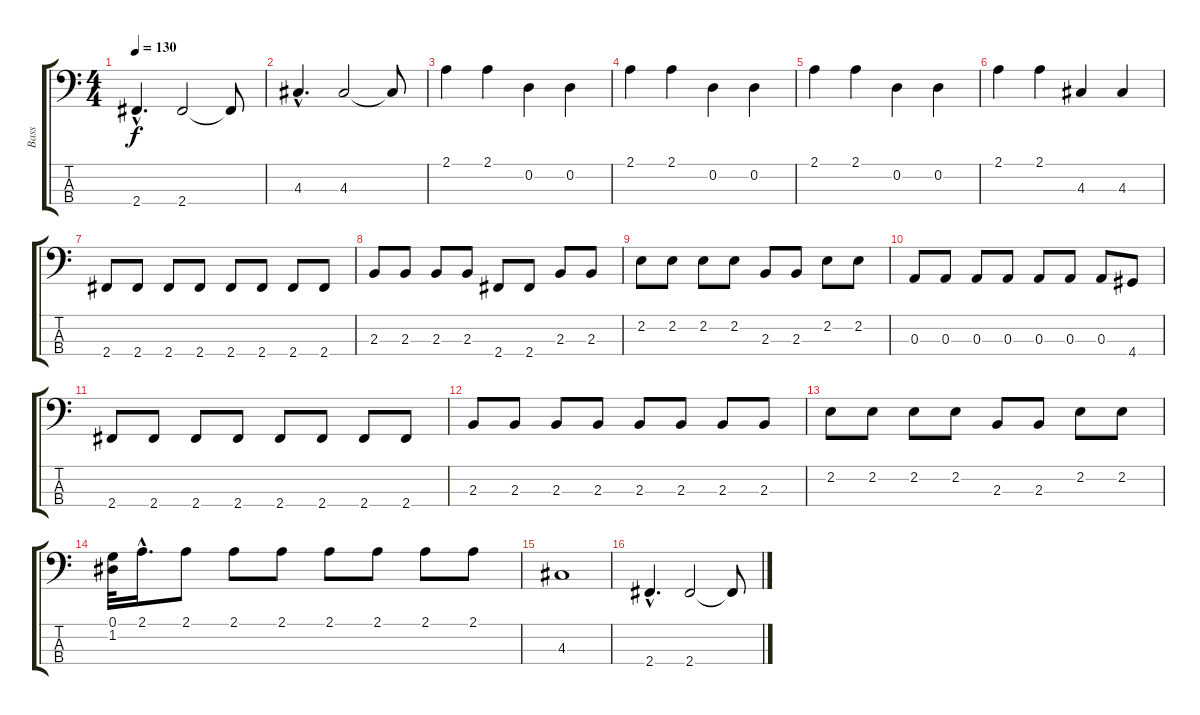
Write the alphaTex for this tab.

\track ("Bass" "Bass") {instrument electricbassfinger}
\staff {score tabs}
\tuning (G2 D2 A1 E1) {hide}
\ts (4 4)
\tempo 130
\clef f4
\ks c
2.4{hac}.4{d dy f} 2.4.2 2.4{t}.8 |
4.3{hac}.4{d} 4.3.2 4.3{t}.8 |
2.1.4{volume 16} 2.1.4 0.2.4 0.2.4 |
2.1.4 2.1.4 0.2.4 0.2.4 |
2.1.4 2.1.4 0.2.4 0.2.4 |
2.1.4 2.1.4 4.3.4 4.3.4 |
2.4.8{volume 10} 2.4.8 2.4.8 2.4.8 2.4.8 2.4.8 2.4.8 2.4.8 |
2.3.8 2.3.8 2.3.8 2.3.8 2.4.8 2.4.8 2.3.8 2.3.8 |
2.2.8 2.2.8 2.2.8 2.2.8 2.3.8 2.3.8 2.2.8 2.2.8 |
0.3.8 0.3.8 0.3.8 0.3.8 0.3.8 0.3.8 0.3.8 4.4.8 |
2.4.8 2.4.8 2.4.8 2.4.8 2.4.8 2.4.8 2.4.8 2.4.8 |
2.3.8 2.3.8 2.3.8 2.3.8 2.3.8 2.3.8 2.3.8 2.3.8 |
2.2.8 2.2.8 2.2.8 2.2.8 2.3.8 2.3.8 2.2.8 2.2.8 |
(0.1 1.2).32 2.1{hac}.16{d} 2.1.8 2.1.8 2.1.8 2.1.8 2.1.8 2.1.8 2.1.8 |
4.3.1 |
2.4{hac}.4{d volume 12} 2.4.2 2.4{t}.8
